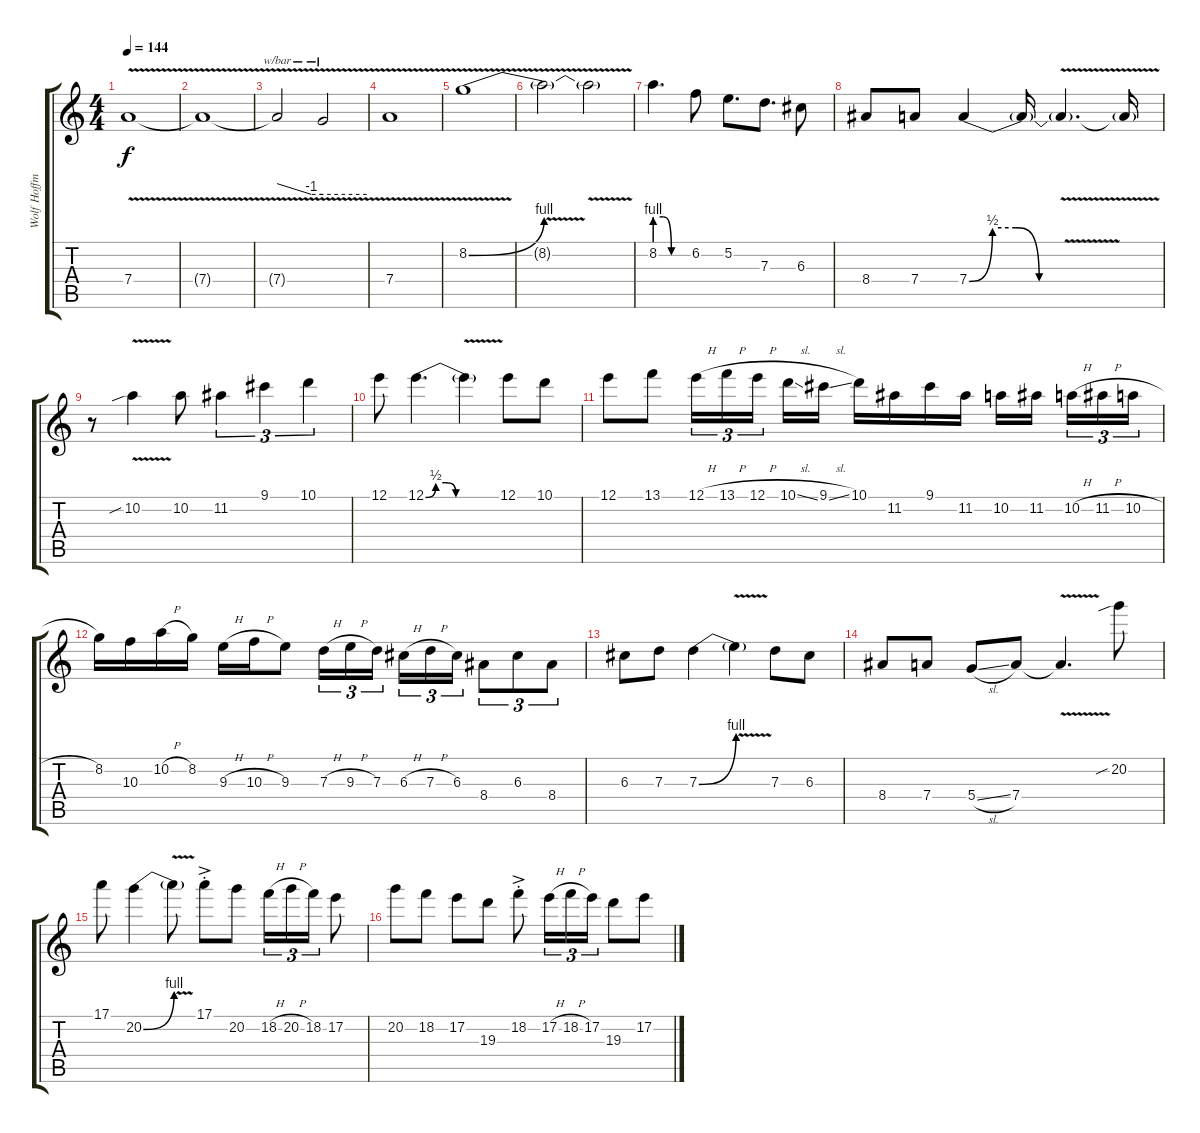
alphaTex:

\track ("Wolf Hoffmann" "Wolf Hoffm") {instrument distortionguitar}
\staff {score tabs}
\tuning (E4 B3 G3 D3 A2 E2) {hide}
\ts (4 4)
\tempo 144
\clef g2
\ks c
7.4{v}.1{dy f} |
7.4{v t}.1 |
7.4{v t}.2{tbe (custom default 0 0 45 -4 60 -4)} 7.4{t}.2{tbe (hold default 0 -4 60 -4)} |
7.4{v}.1 |
8.2{be (bend 0 0 60 4) v}.1 |
8.2{v t}.2 8.2{v t}.2 |
8.2{be (custom 0 4 15 4 30 0 60 0)}.4{d} 6.2.8 5.2.8{d} 7.3.8{d} 6.3.8 |
8.4.8 7.4.8 7.4{be (custom 0 0 15 2 30 2 45 0 60 0)}.4 7.4{t}.16 7.4{v t}.4{d} 7.4{v t}.16 |
r.8 10.2{v sib}.4 10.2.8 11.2.4{tu (3 2)} 9.1.4{tu (3 2)} 10.1.4{tu (3 2)} |
12.1.8 12.1{be (custom 0 0 15 2 30 2 45 0 60 0)}.4{d} 12.1{be (hold 0 0 60 0) v t}.4 12.1.8 10.1.8 |
12.1.8 13.1.8 12.1{h}.16{tu (3 2)} 13.1{h}.16{tu (3 2)} 12.1{h}.16{tu (3 2)} 10.1{sl}.16 9.1{sl}.16 10.1.16 11.2.16 9.1.16 11.2.16 10.2.16 11.2.16 10.2{h}.16{tu (3 2)} 11.2{h}.16{tu (3 2)} 10.2{h}.16{tu (3 2)} |
8.2.16 10.3.16 10.2{h}.16 8.2.16 9.3{h}.16 10.3{h}.16 9.3.8 7.3{h}.16{tu (3 2)} 9.3{h}.16{tu (3 2)} 7.3.16{tu (3 2)} 6.3{h}.16{tu (3 2)} 7.3{h}.16{tu (3 2)} 6.3.16{tu (3 2)} 8.4.8{tu (3 2)} 6.3.8{tu (3 2)} 8.4.8{tu (3 2)} |
6.3.8 7.3.8 7.3{be (bend 0 0 60 4)}.4 7.3{v t}.4 7.3.8 6.3.8 |
8.4.8 7.4.8 5.4{sl}.8 7.4.8 7.4{v t}.4{d} 20.2{sib}.8 |
17.1.8 20.2{be (bend 0 0 60 4)}.4 20.2{v t}.8 17.1{ac st}.8 20.2.8 18.2{h}.16{tu (3 2)} 20.2{h}.16{tu (3 2)} 18.2.16{tu (3 2)} 17.2.8 |
20.2.8 18.2.8 17.2.8 19.3.8 18.2{ac st}.8 17.2{h}.16{tu (3 2)} 18.2{h}.16{tu (3 2)} 17.2.16{tu (3 2)} 19.3.8 17.2.8
